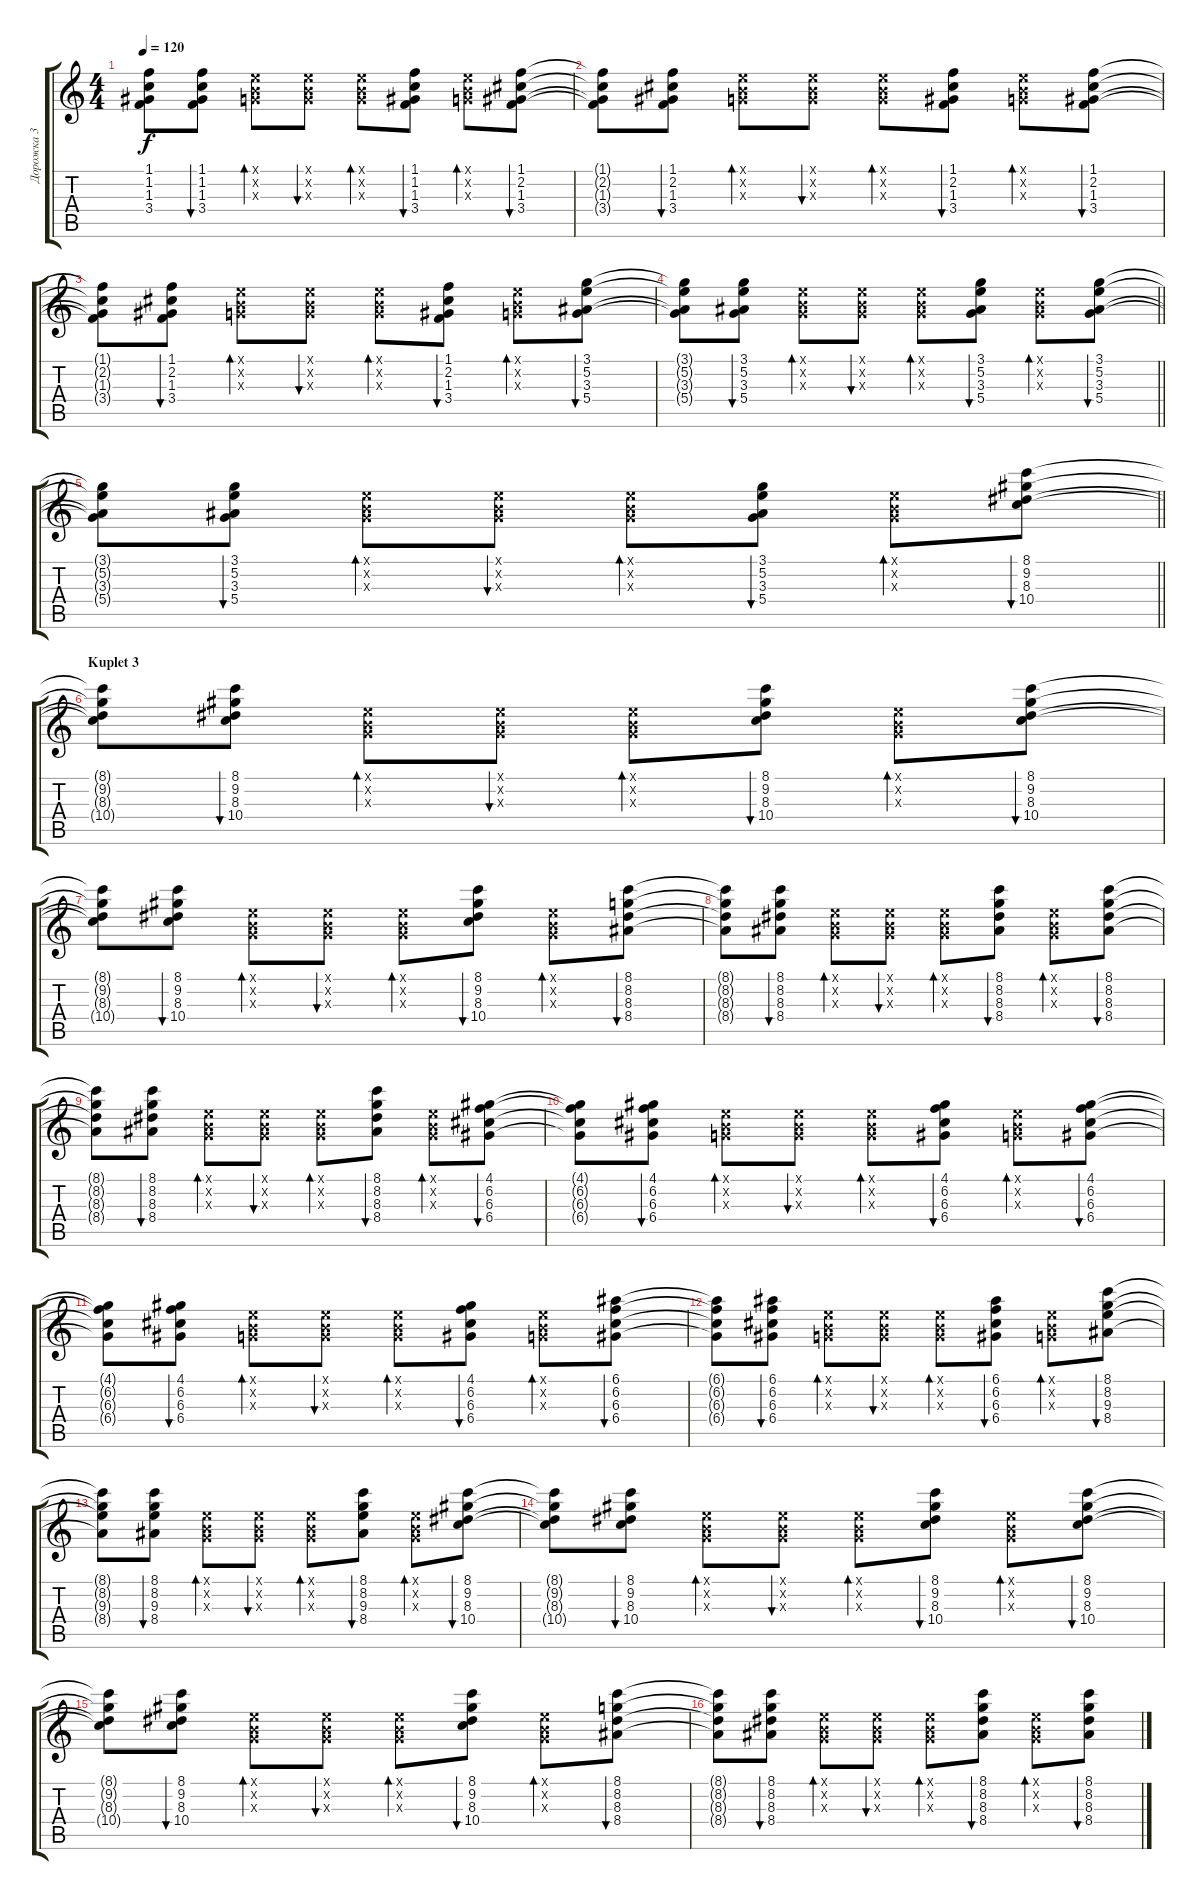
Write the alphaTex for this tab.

\track ("Дорожка 3" "Дорожка 3") {instrument acousticguitarsteel}
\staff {score tabs}
\tuning (E4 B3 G3 D3 A2 E2) {hide}
\ts (4 4)
\tempo 120
\clef g2
\ks c
(1.1{t} 1.2{t} 1.3{t} 3.4{t}).8{dy f} (1.1 1.2 1.3 3.4).8{bu 60} (0.1{x} 0.2{x} 0.3{x}).8{bd 60} (0.1{x} 0.2{x} 0.3{x}).8{bu 60} (0.1{x} 0.2{x} 0.3{x}).8{bd 60} (1.1 1.2 1.3 3.4).8{bu 60} (0.1{x} 0.2{x} 0.3{x}).8{bd 60} (1.1 2.2 1.3 3.4).8{bu 60} |
(1.1{t} 2.2{t} 1.3{t} 3.4{t}).8 (1.1 2.2 1.3 3.4).8{bu 60} (0.1{x} 0.2{x} 0.3{x}).8{bd 60} (0.1{x} 0.2{x} 0.3{x}).8{bu 60} (0.1{x} 0.2{x} 0.3{x}).8{bd 60} (1.1 2.2 1.3 3.4).8{bu 60} (0.1{x} 0.2{x} 0.3{x}).8{bd 60} (1.1 2.2 1.3 3.4).8{bu 60} |
(1.1{t} 2.2{t} 1.3{t} 3.4{t}).8 (1.1 2.2 1.3 3.4).8{bu 60} (0.1{x} 0.2{x} 0.3{x}).8{bd 60} (0.1{x} 0.2{x} 0.3{x}).8{bu 60} (0.1{x} 0.2{x} 0.3{x}).8{bd 60} (1.1 2.2 1.3 3.4).8{bu 60} (0.1{x} 0.2{x} 0.3{x}).8{bd 60} (3.1 5.2 3.3 5.4).8{bu 60} |
\barLineRight lightlight
(3.1{t} 5.2{t} 3.3{t} 5.4{t}).8 (3.1 5.2 3.3 5.4).8{bu 60} (0.1{x} 0.2{x} 0.3{x}).8{bd 60} (0.1{x} 0.2{x} 0.3{x}).8{bu 60} (0.1{x} 0.2{x} 0.3{x}).8{bd 60} (3.1 5.2 3.3 5.4).8{bu 60} (0.1{x} 0.2{x} 0.3{x}).8{bd 60} (3.1 5.2 3.3 5.4).8{bu 60} |
\barLineRight lightlight
(3.1{t} 5.2{t} 3.3{t} 5.4{t}).8 (3.1 5.2 3.3 5.4).8{bu 60} (0.1{x} 0.2{x} 0.3{x}).8{bd 60} (0.1{x} 0.2{x} 0.3{x}).8{bu 60} (0.1{x} 0.2{x} 0.3{x}).8{bd 60} (3.1 5.2 3.3 5.4).8{bu 60} (0.1{x} 0.2{x} 0.3{x}).8{bd 60} (8.1 9.2 8.3 10.4).8{bu 60} |
\section ("" "Kuplet 3")
(8.1{t} 9.2{t} 8.3{t} 10.4{t}).8 (8.1 9.2 8.3 10.4).8{bu 60} (0.1{x} 0.2{x} 0.3{x}).8{bd 60} (0.1{x} 0.2{x} 0.3{x}).8{bu 60} (0.1{x} 0.2{x} 0.3{x}).8{bd 60} (8.1 9.2 8.3 10.4).8{bu 60} (0.1{x} 0.2{x} 0.3{x}).8{bd 60} (8.1 9.2 8.3 10.4).8{bu 60} |
(8.1{t} 9.2{t} 8.3{t} 10.4{t}).8 (8.1 9.2 8.3 10.4).8{bu 60} (0.1{x} 0.2{x} 0.3{x}).8{bd 60} (0.1{x} 0.2{x} 0.3{x}).8{bu 60} (0.1{x} 0.2{x} 0.3{x}).8{bd 60} (8.1 9.2 8.3 10.4).8{bu 60} (0.1{x} 0.2{x} 0.3{x}).8{bd 60} (8.1 8.2 8.3 8.4).8{bu 60} |
(8.1{t} 8.2{t} 8.3{t} 8.4{t}).8 (8.1 8.2 8.3 8.4).8{bu 60} (0.1{x} 0.2{x} 0.3{x}).8{bd 60} (0.1{x} 0.2{x} 0.3{x}).8{bu 60} (0.1{x} 0.2{x} 0.3{x}).8{bd 60} (8.1 8.2 8.3 8.4).8{bu 60} (0.1{x} 0.2{x} 0.3{x}).8{bd 60} (8.1 8.2 8.3 8.4).8{bu 60} |
(8.1{t} 8.2{t} 8.3{t} 8.4{t}).8 (8.1 8.2 8.3 8.4).8{bu 60} (0.1{x} 0.2{x} 0.3{x}).8{bd 60} (0.1{x} 0.2{x} 0.3{x}).8{bu 60} (0.1{x} 0.2{x} 0.3{x}).8{bd 60} (8.1 8.2 8.3 8.4).8{bu 60} (0.1{x} 0.2{x} 0.3{x}).8{bd 60} (4.1 6.2 6.3 6.4).8{bu 60} |
(4.1{t} 6.2{t} 6.3{t} 6.4{t}).8 (4.1 6.2 6.3 6.4).8{bu 60} (0.1{x} 0.2{x} 0.3{x}).8{bd 60} (0.1{x} 0.2{x} 0.3{x}).8{bu 60} (0.1{x} 0.2{x} 0.3{x}).8{bd 60} (4.1 6.2 6.3 6.4).8{bu 60} (0.1{x} 0.2{x} 0.3{x}).8{bd 60} (4.1 6.2 6.3 6.4).8{bu 60} |
(4.1{t} 6.2{t} 6.3{t} 6.4{t}).8 (4.1 6.2 6.3 6.4).8{bu 60} (0.1{x} 0.2{x} 0.3{x}).8{bd 60} (0.1{x} 0.2{x} 0.3{x}).8{bu 60} (0.1{x} 0.2{x} 0.3{x}).8{bd 60} (4.1 6.2 6.3 6.4).8{bu 60} (0.1{x} 0.2{x} 0.3{x}).8{bd 60} (6.1 6.2 6.3 6.4).8{bu 60} |
(6.1{t} 6.2{t} 6.3{t} 6.4{t}).8 (6.1 6.2 6.3 6.4).8{bu 60} (0.1{x} 0.2{x} 0.3{x}).8{bd 60} (0.1{x} 0.2{x} 0.3{x}).8{bu 60} (0.1{x} 0.2{x} 0.3{x}).8{bd 60} (6.1 6.2 6.3 6.4).8{bu 60} (0.1{x} 0.2{x} 0.3{x}).8{bd 60} (8.1 8.2 9.3 8.4).8{bu 60} |
(8.1{t} 8.2{t} 9.3{t} 8.4{t}).8 (8.1 8.2 9.3 8.4).8{bu 60} (0.1{x} 0.2{x} 0.3{x}).8{bd 60} (0.1{x} 0.2{x} 0.3{x}).8{bu 60} (0.1{x} 0.2{x} 0.3{x}).8{bd 60} (8.1 8.2 9.3 8.4).8{bu 60} (0.1{x} 0.2{x} 0.3{x}).8{bd 60} (8.1 9.2 8.3 10.4).8{bu 60} |
(8.1{t} 9.2{t} 8.3{t} 10.4{t}).8 (8.1 9.2 8.3 10.4).8{bu 60} (0.1{x} 0.2{x} 0.3{x}).8{bd 60} (0.1{x} 0.2{x} 0.3{x}).8{bu 60} (0.1{x} 0.2{x} 0.3{x}).8{bd 60} (8.1 9.2 8.3 10.4).8{bu 60} (0.1{x} 0.2{x} 0.3{x}).8{bd 60} (8.1 9.2 8.3 10.4).8{bu 60} |
(8.1{t} 9.2{t} 8.3{t} 10.4{t}).8 (8.1 9.2 8.3 10.4).8{bu 60} (0.1{x} 0.2{x} 0.3{x}).8{bd 60} (0.1{x} 0.2{x} 0.3{x}).8{bu 60} (0.1{x} 0.2{x} 0.3{x}).8{bd 60} (8.1 9.2 8.3 10.4).8{bu 60} (0.1{x} 0.2{x} 0.3{x}).8{bd 60} (8.1 8.2 8.3 8.4).8{bu 60} |
(8.1{t} 8.2{t} 8.3{t} 8.4{t}).8 (8.1 8.2 8.3 8.4).8{bu 60} (0.1{x} 0.2{x} 0.3{x}).8{bd 60} (0.1{x} 0.2{x} 0.3{x}).8{bu 60} (0.1{x} 0.2{x} 0.3{x}).8{bd 60} (8.1 8.2 8.3 8.4).8{bu 60} (0.1{x} 0.2{x} 0.3{x}).8{bd 60} (8.1 8.2 8.3 8.4).8{bu 60}
